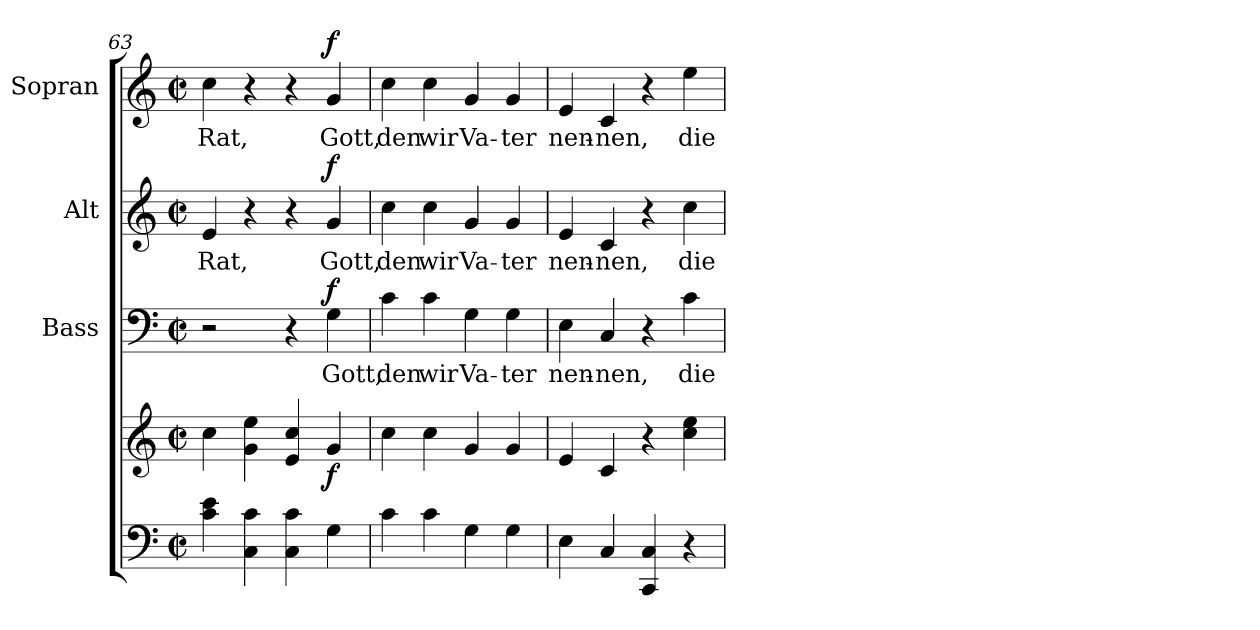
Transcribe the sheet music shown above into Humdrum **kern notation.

**kern	**kern	**dynam	**kern	**text	**dynam	**kern	**text	**dynam	**kern	**text	**dynam
*part4	*part4	*part4	*part3	*part3	*part3	*part2	*part2	*part2	*part1	*part1	*part1
*staff5	*staff4	*staff4/5	*staff3	*staff3	*staff3	*staff2	*staff2	*staff2	*staff1	*staff1	*staff1
*	*	*	*I"Bass	*	*	*I"Alt	*	*	*I"Sopran	*	*
*	*	*	*I'B.	*	*	*I'A.	*	*	*I'S.	*	*
*clefF4	*clefG2	*	*clefF4	*	*	*clefG2	*	*	*clefG2	*	*
*k[]	*k[]	*	*k[]	*	*	*k[]	*	*	*k[]	*	*
*C:	*C:	*	*C:	*	*	*C:	*	*	*C:	*	*
*M2/2	*M2/2	*	*M2/2	*	*	*M2/2	*	*	*M2/2	*	*
*met(c|)	*met(c|)	*	*met(c|)	*	*	*met(c|)	*	*	*met(c|)	*	*
=63	=63	=63	=63	=63	=63	=63	=63	=63	=63	=63	=63
!	!	!	!	!	!	!	!LO:LY:b	!	!	!LO:LY:b	!
4c\ 4e\	4cc\	.	2r	.	.	4e/	Rat,	.	4cc\	Rat,	.
4C\ 4c\	4g\ 4ee\	.	.	.	.	4r	.	.	4r	.	.
4C\ 4c\	4e/ 4cc/	.	4r	.	.	4r	.	.	4r	.	.
!	!	!LO:DY:b	!	!LO:LY:b	!LO:DY:a	!	!LO:LY:b	!LO:DY:a	!	!LO:LY:b	!LO:DY:a
4G\	4g/	f	4G\	Gott,	f	4g/	Gott,	f	4g/	Gott,	f
=64	=64	=64	=64	=64	=64	=64	=64	=64	=64	=64	=64
!	!	!	!	!LO:LY:b	!	!	!LO:LY:b	!	!	!LO:LY:b	!
4c\	4cc\	.	4c\	den	.	4cc\	den	.	4cc\	den	.
!	!	!	!	!LO:LY:b	!	!	!LO:LY:b	!	!	!LO:LY:b	!
4c\	4cc\	.	4c\	wir	.	4cc\	wir	.	4cc\	wir	.
!	!	!	!	!LO:LY:b	!	!	!LO:LY:b	!	!	!LO:LY:b	!
4G\	4g/	.	4G\	Va-	.	4g/	Va-	.	4g/	Va-	.
!	!	!	!	!LO:LY:b	!	!	!LO:LY:b	!	!	!LO:LY:b	!
4G\	4g/	.	4G\	-ter	.	4g/	-ter	.	4g/	-ter	.
!!LO:LB:g=z
=65	=65	=65	=65	=65	=65	=65	=65	=65	=65	=65	=65
!	!	!	!	!LO:LY:b	!	!	!LO:LY:b	!	!	!LO:LY:b	!
4E\	4e/	.	4E\	nen-	.	4e/	nen-	.	4e/	nen-	.
!	!	!	!	!LO:LY:b	!	!	!LO:LY:b	!	!	!LO:LY:b	!
4C/	4c/	.	4C/	-nen,	.	4c/	-nen,	.	4c/	-nen,	.
4CC/ 4C/	4r	.	4r	.	.	4r	.	.	4r	.	.
!	!	!	!	!LO:LY:b	!	!	!LO:LY:b	!	!	!LO:LY:b	!
4r	4cc\ 4ee\	.	4c\	die	.	4cc\	die	.	4ee\	die	.
=	=	=	=	=	=	=	=	=	=	=	=
*-	*-	*-	*-	*-	*-	*-	*-	*-	*-	*-	*-
